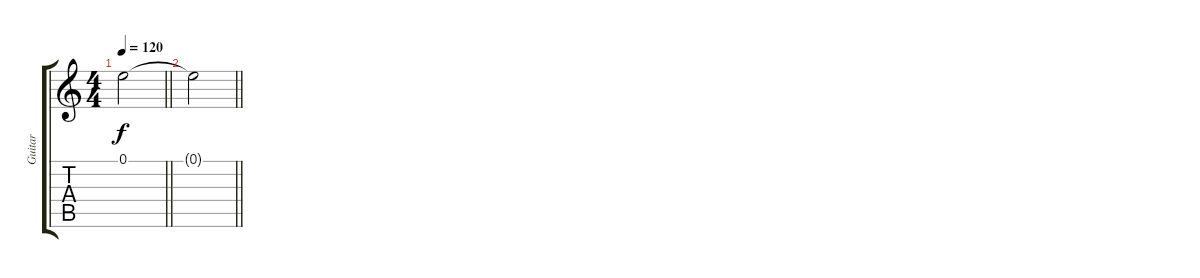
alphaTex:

\track ("Guitar" "Guitar") {instrument distortionguitar}
\staff {score tabs}
\tuning (E4 B3 G3 D3 A2 E2) {hide}
\ts (4 4)
\tempo 120
\clef g2
\barLineRight lightlight
\ks c
0.1{t}.2{dy f} |
\barLineRight lightlight
0.1{t}.2
